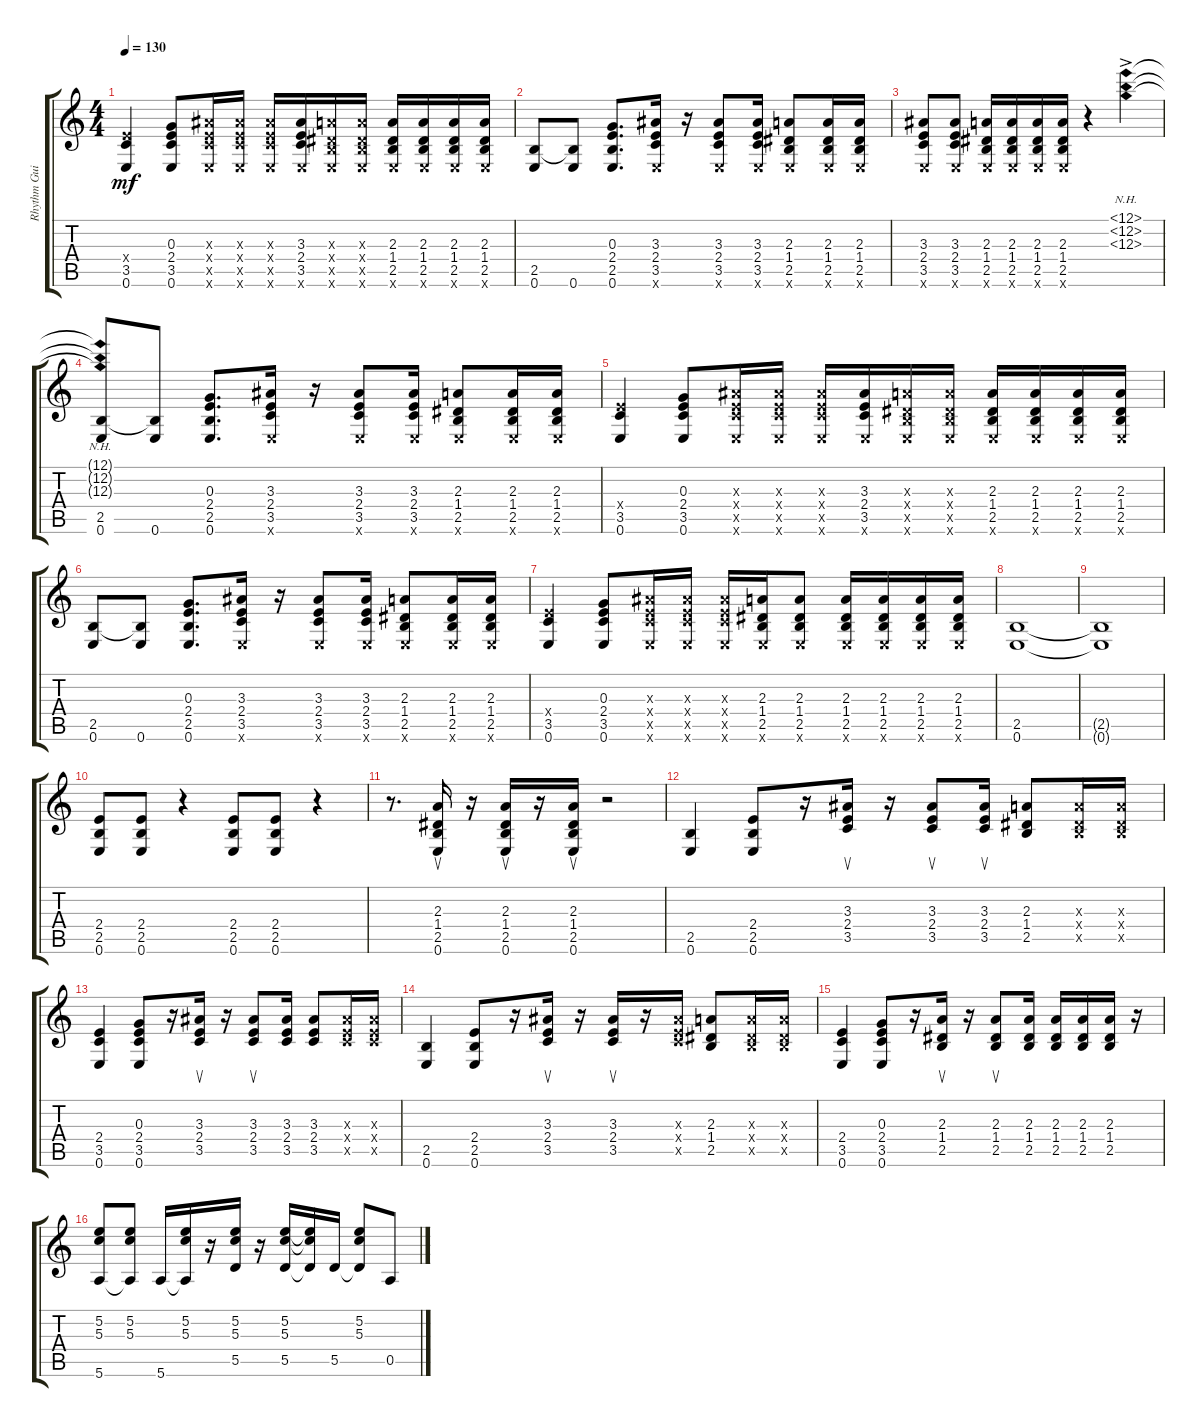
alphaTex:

\track ("Rhythm Guitar" "Rhythm Gui") {instrument acousticguitarnylon}
\staff {score tabs}
\tuning (E4 B3 G3 D3 A2 E2) {hide}
\ts (4 4)
\tempo 130
\clef g2
\ks c
(2.4{x} 3.5 0.6).4{dy mf} (0.3 2.4 3.5 0.6).8 (3.3{x} 2.4{x} 3.5{x} 0.6{x}).16 (3.3{x} 2.4{x} 3.5{x} 0.6{x}).16 (3.3{x} 2.4{x} 3.5{x} 0.6{x}).16 (3.3 2.4 3.5 0.6{x}).16 (2.3{x} 1.4{x} 2.5{x} 0.6{x}).16 (2.3{x} 1.4{x} 2.5{x} 0.6{x}).16 (2.3 1.4 2.5 0.6{x}).16 (2.3 1.4 2.5 0.6{x}).16 (2.3 1.4 2.5 0.6{x}).16 (2.3 1.4 2.5 0.6{x}).16 |
(2.5 0.6).8 (2.5{t} 0.6).8 (0.3 2.4 2.5 0.6).8{d} (3.3 2.4 3.5 0.6{x}).16 r.16 (3.3 2.4 3.5 0.6{x}).8 (3.3 2.4 3.5 0.6{x}).16 (2.3 1.4 2.5 0.6{x}).8 (2.3 1.4 2.5 0.6{x}).16 (2.3 1.4 2.5 0.6{x}).16 |
(3.3 2.4 3.5 0.6{x}).8 (3.3 2.4 3.5 0.6{x}).8 (2.3 1.4 2.5 0.6{x}).16 (2.3 1.4 2.5 0.6{x}).16 (2.3 1.4 2.5 0.6{x}).16 (2.3 1.4 2.5 0.6{x}).16 r.4 (12.1{nh ac} 12.2{nh ac} 12.3{nh ac}).4 |
(12.1{nh t} 12.2{nh t} 12.3{nh t} 2.5 0.6).8 (2.5{t} 0.6).8 (0.3 2.4 2.5 0.6).8{d} (3.3 2.4 3.5 0.6{x}).16 r.16 (3.3 2.4 3.5 0.6{x}).8 (3.3 2.4 3.5 0.6{x}).16 (2.3 1.4 2.5 0.6{x}).8 (2.3 1.4 2.5 0.6{x}).16 (2.3 1.4 2.5 0.6{x}).16 |
(2.4{x} 3.5 0.6).4 (0.3 2.4 3.5 0.6).8 (3.3{x} 2.4{x} 3.5{x} 0.6{x}).16 (3.3{x} 2.4{x} 3.5{x} 0.6{x}).16 (3.3{x} 2.4{x} 3.5{x} 0.6{x}).16 (3.3 2.4 3.5 0.6{x}).16 (2.3{x} 1.4{x} 2.5{x} 0.6{x}).16 (2.3{x} 1.4{x} 2.5{x} 0.6{x}).16 (2.3 1.4 2.5 0.6{x}).16 (2.3 1.4 2.5 0.6{x}).16 (2.3 1.4 2.5 0.6{x}).16 (2.3 1.4 2.5 0.6{x}).16 |
(2.5 0.6).8 (2.5{t} 0.6).8 (0.3 2.4 2.5 0.6).8{d} (3.3 2.4 3.5 0.6{x}).16 r.16 (3.3 2.4 3.5 0.6{x}).8 (3.3 2.4 3.5 0.6{x}).16 (2.3 1.4 2.5 0.6{x}).8 (2.3 1.4 2.5 0.6{x}).16 (2.3 1.4 2.5 0.6{x}).16 |
(2.4{x} 3.5 0.6).4 (0.3 2.4 3.5 0.6).8 (3.3{x} 2.4{x} 3.5{x} 0.6{x}).16 (3.3{x} 2.4{x} 3.5{x} 0.6{x}).16 (3.3{x} 2.4{x} 3.5{x} 0.6{x}).16 (2.3 1.4 2.5 0.6{x}).16 (2.3 1.4 2.5 0.6{x}).8 (2.3 1.4 2.5 0.6{x}).16 (2.3 1.4 2.5 0.6{x}).16 (2.3 1.4 2.5 0.6{x}).16 (2.3 1.4 2.5 0.6{x}).16 |
(2.5 0.6).1 |
(2.5{t} 0.6{t}).1 |
(2.4 2.5 0.6).8 (2.4 2.5 0.6).8 r.4 (2.4 2.5 0.6).8 (2.4 2.5 0.6).8 r.4 |
r.8{d} (2.3 1.4 2.5 0.6).16{su} r.16 (2.3 1.4 2.5 0.6).16{su} r.16 (2.3 1.4 2.5 0.6).16{su} r.2 |
(2.5 0.6).4 (2.4 2.5 0.6).8 r.16 (3.3 2.4 3.5).16{su} r.16 (3.3 2.4 3.5).8{su} (3.3 2.4 3.5).16{su} (2.3 1.4 2.5).8 (2.3{x} 1.4{x} 2.5{x}).16 (2.3{x} 1.4{x} 2.5{x}).16 |
(2.4 3.5 0.6).4 (0.3 2.4 3.5 0.6).8 r.16 (3.3 2.4 3.5).16{su} r.16 (3.3 2.4 3.5).8{su} (3.3 2.4 3.5).16 (3.3 2.4 3.5).8 (3.3{x} 2.4{x} 3.5{x}).16 (3.3{x} 2.4{x} 3.5{x}).16 |
(2.5 0.6).4 (2.4 2.5 0.6).8 r.16 (3.3 2.4 3.5).16{su} r.16 (3.3 2.4 3.5).16{su} r.16 (3.3{x} 2.4{x} 3.5{x}).16 (2.3 1.4 2.5).8 (2.3{x} 1.4{x} 2.5{x}).16 (2.3{x} 1.4{x} 2.5{x}).16 |
(2.4 3.5 0.6).4 (0.3 2.4 3.5 0.6).8 r.16 (2.3 1.4 2.5).16{su} r.16 (2.3 1.4 2.5).8{su} (2.3 1.4 2.5).16 (2.3 1.4 2.5).16 (2.3 1.4 2.5).16 (2.3 1.4 2.5).16 r.16 |
(5.2 5.3 5.6).8 (5.2 5.3 5.6{t}).8 5.6.16 (5.2 5.3 5.6{t}).16 r.16 (5.2 5.3 5.5).16 r.16 (5.2 5.3 5.5).16 (5.2{t} 5.3{t} 5.5{t}).16 5.5.16 (5.2 5.3 5.5{t}).8 0.5.8
